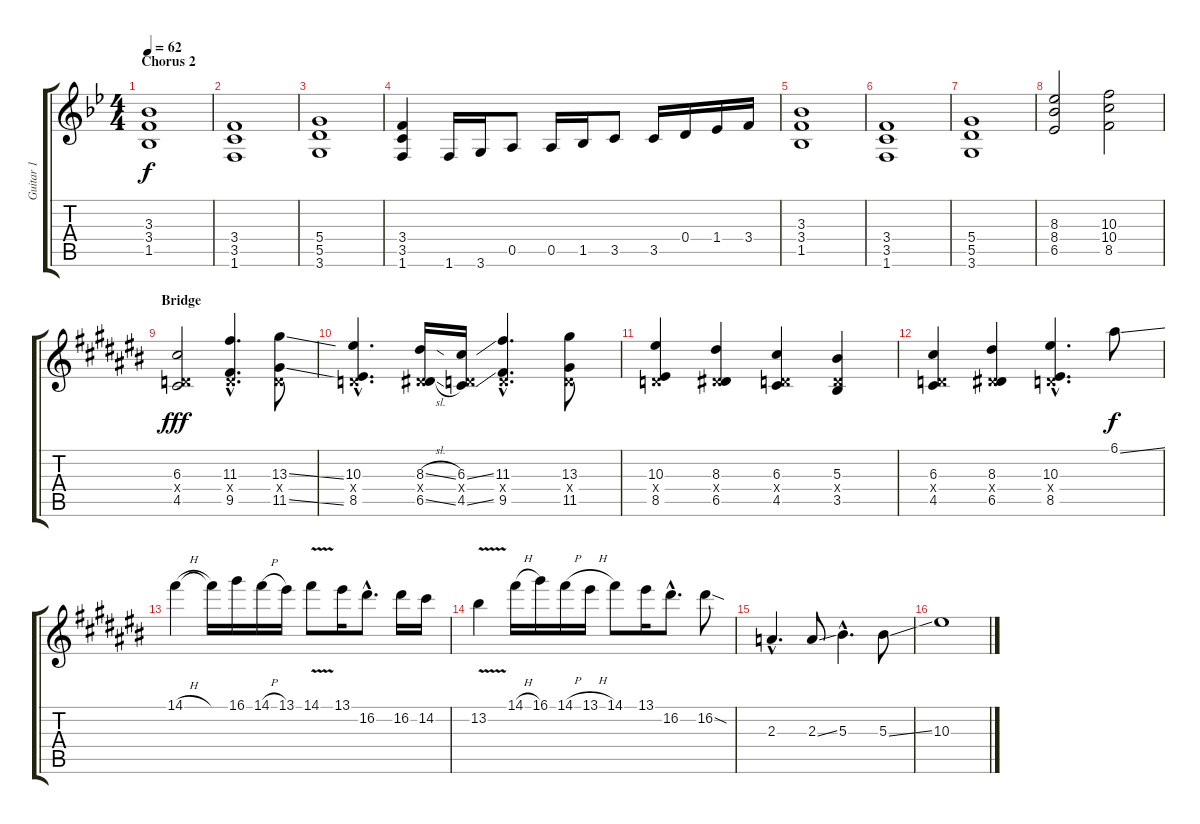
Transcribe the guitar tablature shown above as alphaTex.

\track ("Guitar 1" "Guitar 1") {instrument distortionguitar}
\staff {score tabs}
\tuning (E4 B3 G3 D3 A2 E2) {hide}
\ts (4 4)
\section ("" "Chorus 2")
\tempo 62
\clef g2
\ks bb
(3.3 3.4 1.5).1{dy f volume 11} |
(3.4 3.5 1.6).1 |
(5.4 5.5 3.6).1 |
(3.4 3.5 1.6).4 1.6.16 3.6.16 0.5.8 0.5.16 1.5.16 3.5.8 3.5.16 0.4.16 1.4.16 3.4.16 |
(3.3 3.4 1.5).1 |
(3.4 3.5 1.6).1 |
(5.4 5.5 3.6).1 |
(8.3 8.4 6.5).2 (10.3 10.4 8.5).2 |
\section ("" "Bridge")
\ks c#
(6.3 0.4{x} 4.5).2{dy fff} (11.3{hac} 0.4{hac x} 9.5{hac}).4{d} (13.3{ss} 0.4{x} 11.5{ss}).8 |
(10.3{hac} 0.4{hac x} 8.5{hac}).4{d} (8.3{sl} 0.4{x} 6.5{sl}).16 (6.3{ss} 0.4{x} 4.5{ss}).16 (11.3{hac} 0.4{hac x} 9.5{hac}).4{d} (13.3 0.4{x} 11.5).8 |
(10.3 0.4{x} 8.5).4 (8.3 0.4{x} 6.5).4 (6.3 0.4{x} 4.5).4 (5.3 0.4{x} 3.5).4 |
(6.3 0.4{x} 4.5).4 (8.3 0.4{x} 6.5).4 (10.3{hac} 0.4{hac x} 8.5{hac}).4{d} 6.1{ss}.8{dy f} |
14.1{h}.4 14.1{t}.16 16.1.16 14.1{h}.16 13.1.16 14.1{v}.8 13.1.16 16.2{hac}.8{d} 16.2.16 14.2.16 |
13.2{v}.4 14.1{h}.16 16.1.16 14.1{h}.16 13.1{h}.16 14.1.8 13.1.16 16.2{hac}.8{d} 16.2{sod}.8 |
2.3{hac}.4{d} 2.3{ss}.8 5.3{hac}.4{d} 5.3{ss}.8 |
10.3.1
